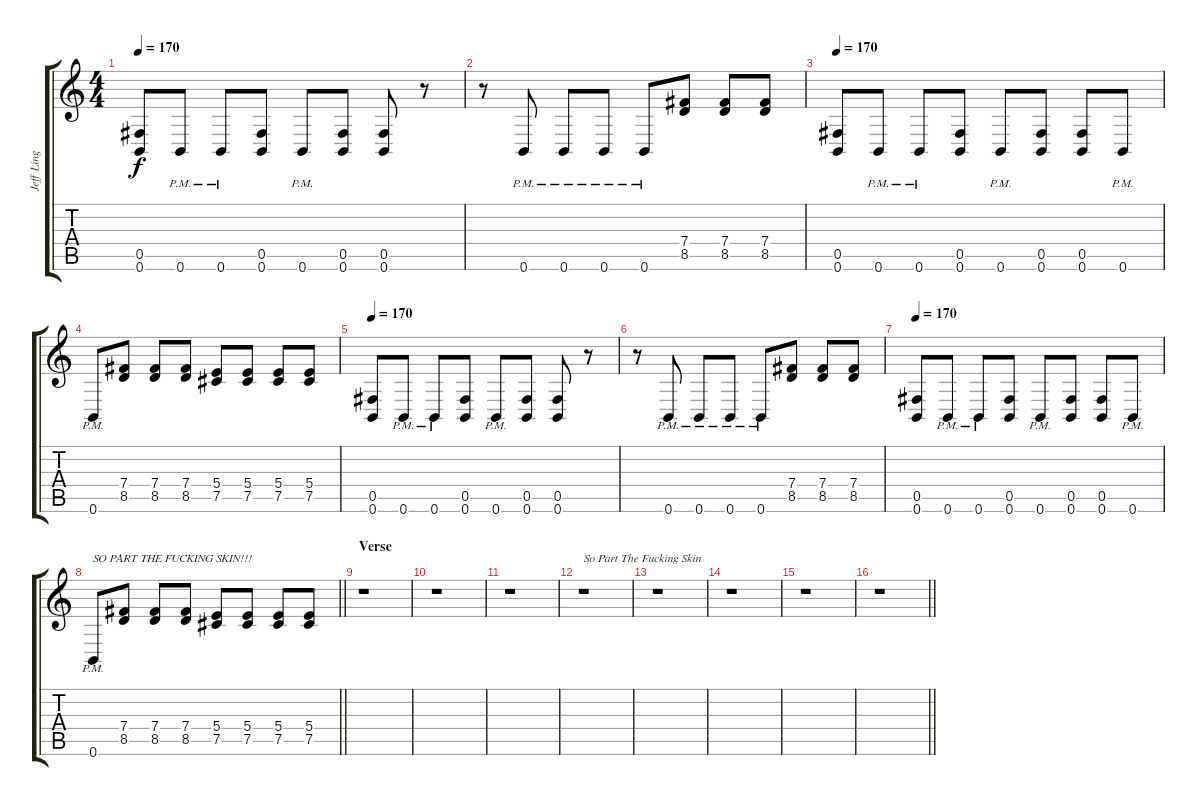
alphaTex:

\track ("Jeff Ling" "Jeff Ling") {instrument distortionguitar}
\staff {score tabs}
\tuning (Db4 Ab3 E3 B2 Gb2 B1) {hide}
\ts (4 4)
\tempo 170
\clef g2
\ks c
(0.5 0.6).8{dy f} 0.6{pm}.8 0.6{pm}.8 (0.5 0.6).8 0.6{pm}.8 (0.5 0.6).8 (0.5 0.6).8 r.8 |
r.8 0.6{pm}.8 0.6{pm}.8 0.6{pm}.8 0.6{pm}.8 (7.4 8.5).8 (7.4 8.5).8 (7.4 8.5).8 |
\tempo 170
(0.5 0.6).8 0.6{pm}.8 0.6{pm}.8 (0.5 0.6).8 0.6{pm}.8 (0.5 0.6).8 (0.5 0.6).8 0.6{pm}.8 |
0.6{pm}.8 (7.4 8.5).8 (7.4 8.5).8 (7.4 8.5).8 (5.4 7.5).8 (5.4 7.5).8 (5.4 7.5).8 (5.4 7.5).8 |
\tempo 170
(0.5 0.6).8 0.6{pm}.8 0.6{pm}.8 (0.5 0.6).8 0.6{pm}.8 (0.5 0.6).8 (0.5 0.6).8 r.8 |
r.8 0.6{pm}.8 0.6{pm}.8 0.6{pm}.8 0.6{pm}.8 (7.4 8.5).8 (7.4 8.5).8 (7.4 8.5).8 |
\tempo 170
(0.5 0.6).8 0.6{pm}.8 0.6{pm}.8 (0.5 0.6).8 0.6{pm}.8 (0.5 0.6).8 (0.5 0.6).8 0.6{pm}.8 |
\barLineRight lightlight
0.6{pm}.8{txt "SO PART THE FUCKING SKIN!!!"} (7.4 8.5).8 (7.4 8.5).8 (7.4 8.5).8 (5.4 7.5).8 (5.4 7.5).8 (5.4 7.5).8 (5.4 7.5).8 |
\section ("" "Verse")
r.1 |
r.1 |
r.1 |
r.1{txt "So Part The Fucking Skin"} |
r.1 |
r.1 |
r.1 |
\barLineRight lightlight
r.1
